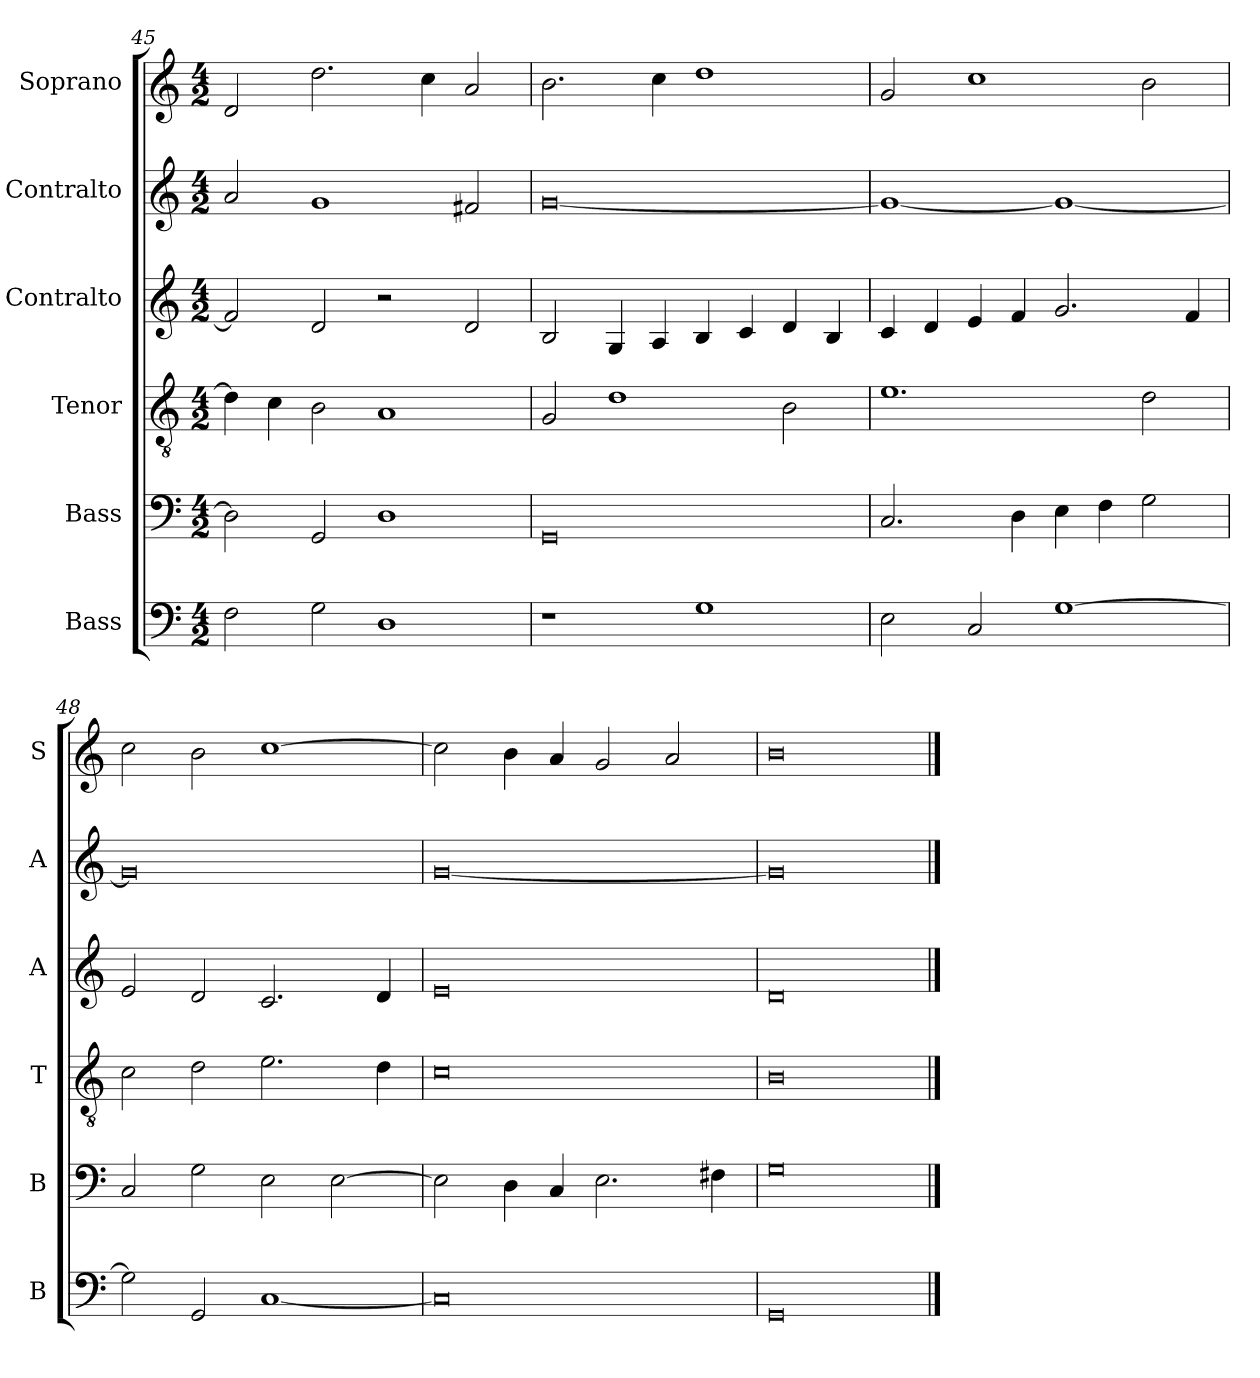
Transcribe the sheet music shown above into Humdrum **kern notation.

**kern	**kern	**kern	**kern	**kern	**kern
*part6	*part5	*part4	*part3	*part2	*part1
*staff6	*staff5	*staff4	*staff3	*staff2	*staff1
*I"Bass	*I"Bass	*I"Tenor	*I"Contralto	*I"Contralto	*I"Soprano
*I'B	*I'B	*I'T	*I'A	*I'A	*I'S
*clefF4	*clefF4	*clefGv2	*clefG2	*clefG2	*clefG2
*k[]	*k[]	*k[]	*k[]	*k[]	*k[]
*G:mix	*G:mix	*G:mix	*G:mix	*G:mix	*G:mix
*M4/2	*M4/2	*M4/2	*M4/2	*M4/2	*M4/2
=45	=45	=45	=45	=45	=45
2F	2D]	4d]	2f]	2a	2d
.	.	4c	.	.	.
2G	2GG	2B	2d	1g	2.dd
1D	1D	1A	2r	.	.
.	.	.	.	.	4cc
.	.	.	2d	2f#X	2a
=46	=46	=46	=46	=46	=46
1r	0GG	2G	2B	[0g	2.b
.	.	1d	4G	.	.
.	.	.	4A	.	4cc
1G	.	.	4B	.	1dd
.	.	.	4c	.	.
.	.	2B	4d	.	.
.	.	.	4B	.	.
=47	=47	=47	=47	=47	=47
2E	2.C	1.e	4c	1g_	2g
.	.	.	4d	.	.
2C	.	.	4e	.	1cc
.	4D	.	4f	.	.
[1G	4E	.	2.g	1g_	.
.	4F	.	.	.	.
.	2G	2d	.	.	2b
.	.	.	4f	.	.
=48	=48	=48	=48	=48	=48
2G]	2C	2c	2e	0g]	2cc
2GG	2G	2d	2d	.	2b
[1C	2E	2.e	2.c	.	[1cc
.	[2E	.	.	.	.
.	.	4d	4d	.	.
=49	=49	=49	=49	=49	=49
0C]	2E]	0c	0e	[0g	2cc]
.	4D	.	.	.	4b
.	4C	.	.	.	4a
.	2.E	.	.	.	2g
.	.	.	.	.	2a
.	4F#X	.	.	.	.
=50	=50	=50	=50	=50	=50
0GG	0G	0B	0d	0g]	0b
==	==	==	==	==	==
*-	*-	*-	*-	*-	*-
